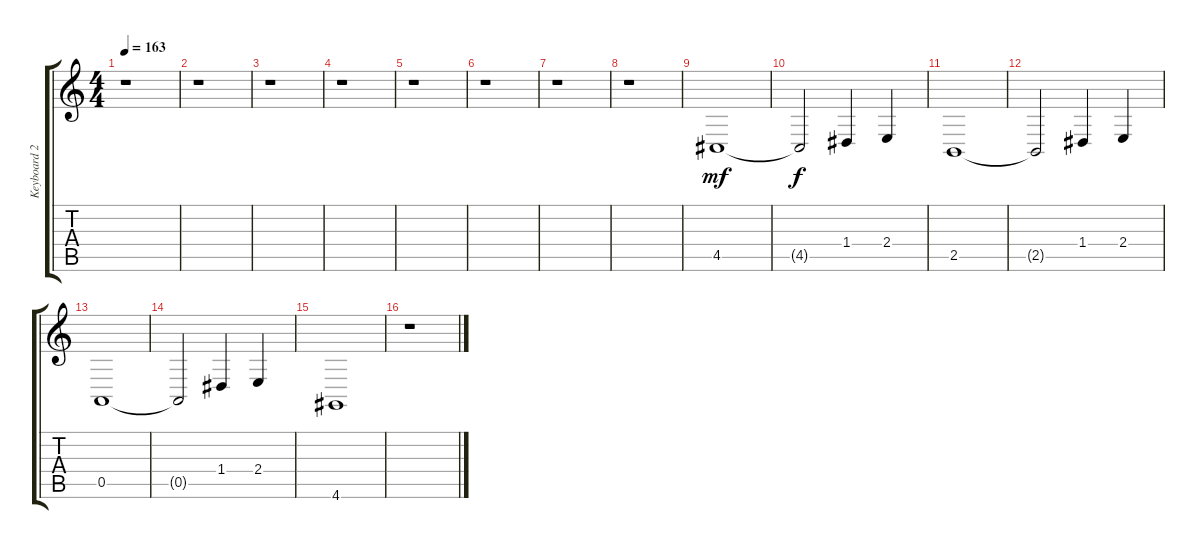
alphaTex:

\track ("Keyboard 2 (LH)" "Keyboard 2") {instrument synthbrass2}
\staff {score tabs}
\tuning (E4 B3 G3 D3 A2 E2) {hide}
\ts (4 4)
\tempo 163
\clef g2
\ks c
r.1{dy mf} |
r.1 |
r.1 |
r.1 |
r.1 |
r.1 |
r.1 |
r.1 |
4.5.1 |
4.5{t}.2{dy f} 1.4.4 2.4.4 |
2.5.1 |
2.5{t}.2 1.4.4 2.4.4 |
0.5.1 |
0.5{t}.2 1.4.4 2.4.4 |
4.6.1 |
r.1
